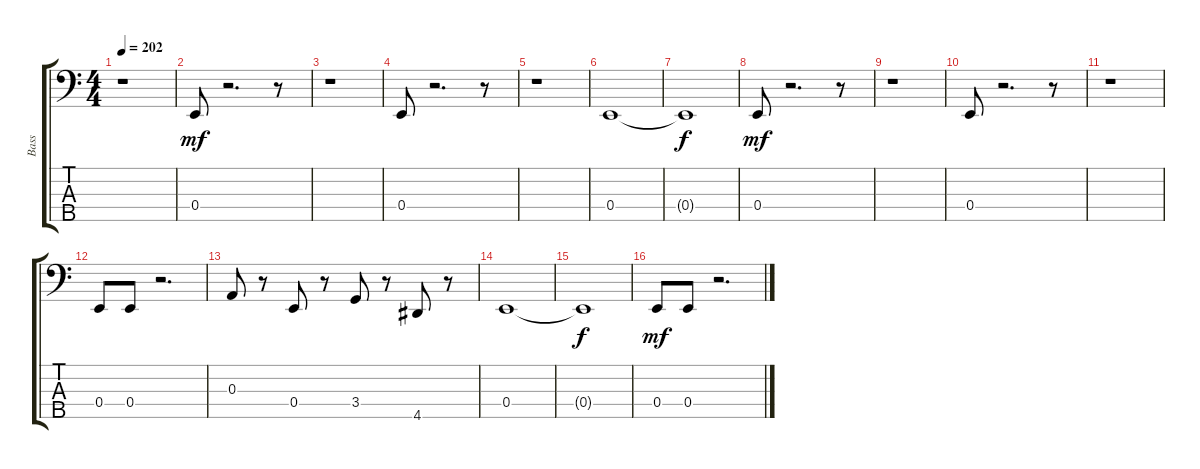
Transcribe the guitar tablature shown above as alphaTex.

\track ("Bass" "Bass") {instrument electricbassfinger}
\staff {score tabs}
\tuning (G2 D2 A1 E1 B0) {hide}
\ts (4 4)
\tempo 202
\clef f4
\ks c
r.1{dy mf instrument electricbassfinger} |
0.4.8 r.2{d} r.8 |
r.1 |
0.4.8 r.2{d} r.8 |
r.1 |
0.4.1 |
0.4{t}.1{dy f} |
0.4.8{dy mf} r.2{d} r.8 |
r.1 |
0.4.8 r.2{d} r.8 |
r.1 |
0.4.8 0.4.8 r.2{d} |
0.3.8 r.8 0.4.8 r.8 3.4.8 r.8 4.5.8 r.8 |
0.4.1 |
0.4{t}.1{dy f} |
0.4.8{dy mf} 0.4.8 r.2{d}
